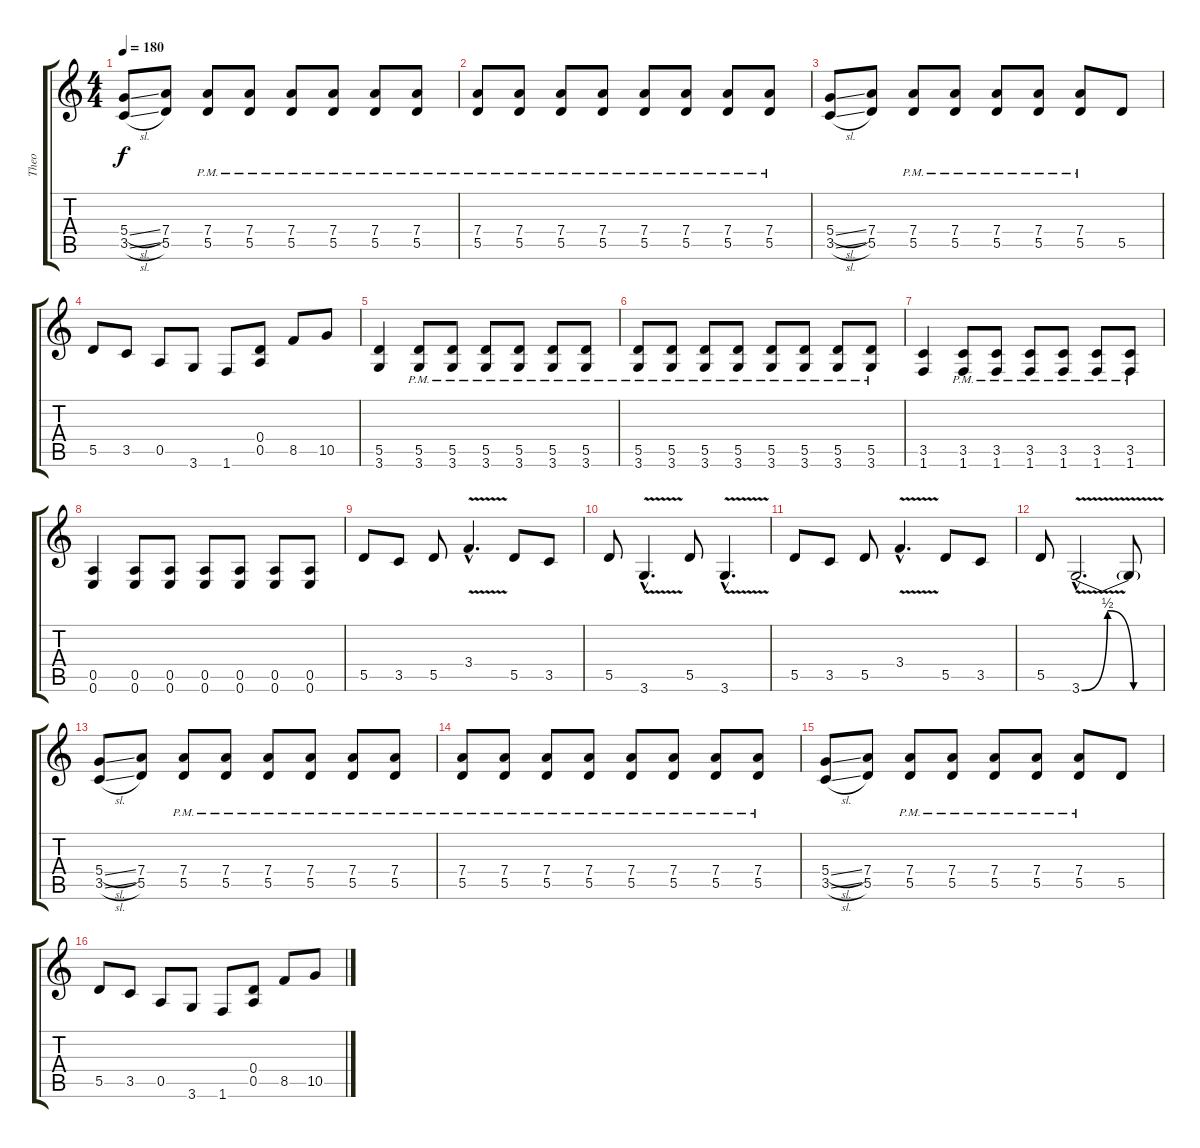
\track ("Theo" "Theo") {instrument overdrivenguitar}
\staff {score tabs}
\tuning (E4 B3 G3 D3 A2 E2) {hide}
\ts (4 4)
\tempo 180
\clef g2
\ks c
(5.4{sl} 3.5{sl}).8{dy f} (7.4 5.5).8 (7.4{pm} 5.5{pm}).8 (7.4{pm} 5.5{pm}).8 (7.4{pm} 5.5{pm}).8 (7.4{pm} 5.5{pm}).8 (7.4{pm} 5.5{pm}).8 (7.4{pm} 5.5{pm}).8 |
(7.4{pm} 5.5{pm}).8 (7.4{pm} 5.5{pm}).8 (7.4{pm} 5.5{pm}).8 (7.4{pm} 5.5{pm}).8 (7.4{pm} 5.5{pm}).8 (7.4{pm} 5.5{pm}).8 (7.4{pm} 5.5{pm}).8 (7.4{pm} 5.5{pm}).8 |
(5.4{sl} 3.5{sl}).8 (7.4 5.5).8 (7.4{pm} 5.5{pm}).8 (7.4{pm} 5.5{pm}).8 (7.4{pm} 5.5{pm}).8 (7.4{pm} 5.5{pm}).8 (7.4{pm} 5.5{pm}).8 5.5.8 |
5.5.8 3.5.8 0.5.8 3.6.8 1.6.8 (0.4 0.5).8 8.5.8 10.5.8 |
(5.5 3.6).4 (5.5{pm} 3.6{pm}).8 (5.5{pm} 3.6{pm}).8 (5.5{pm} 3.6{pm}).8 (5.5{pm} 3.6{pm}).8 (5.5{pm} 3.6{pm}).8 (5.5{pm} 3.6{pm}).8 |
(5.5{pm} 3.6{pm}).8 (5.5{pm} 3.6{pm}).8 (5.5{pm} 3.6{pm}).8 (5.5{pm} 3.6{pm}).8 (5.5{pm} 3.6{pm}).8 (5.5{pm} 3.6{pm}).8 (5.5{pm} 3.6{pm}).8 (5.5{pm} 3.6{pm}).8 |
(3.5 1.6).4 (3.5{pm} 1.6{pm}).8 (3.5{pm} 1.6{pm}).8 (3.5{pm} 1.6{pm}).8 (3.5{pm} 1.6{pm}).8 (3.5{pm} 1.6{pm}).8 (3.5{pm} 1.6{pm}).8 |
(0.5 0.6).4 (0.5 0.6).8 (0.5 0.6).8 (0.5 0.6).8 (0.5 0.6).8 (0.5 0.6).8 (0.5 0.6).8 |
5.5.8 3.5.8 5.5.8 3.4{v hac}.4{d} 5.5.8 3.5.8 |
5.5.8 3.6{v hac}.4{d} 5.5.8 3.6{v hac}.4{d} |
5.5.8 3.5.8 5.5.8 3.4{v hac}.4{d} 5.5.8 3.5.8 |
5.5.8 3.6{be (custom 0 0 19 2 38 0 45 0 60 0) v hac}.2{d} 3.6{t}.8 |
(5.4{sl} 3.5{sl}).8 (7.4 5.5).8 (7.4{pm} 5.5{pm}).8 (7.4{pm} 5.5{pm}).8 (7.4{pm} 5.5{pm}).8 (7.4{pm} 5.5{pm}).8 (7.4{pm} 5.5{pm}).8 (7.4{pm} 5.5{pm}).8 |
(7.4{pm} 5.5{pm}).8 (7.4{pm} 5.5{pm}).8 (7.4{pm} 5.5{pm}).8 (7.4{pm} 5.5{pm}).8 (7.4{pm} 5.5{pm}).8 (7.4{pm} 5.5{pm}).8 (7.4{pm} 5.5{pm}).8 (7.4{pm} 5.5{pm}).8 |
(5.4{sl} 3.5{sl}).8 (7.4 5.5).8 (7.4{pm} 5.5{pm}).8 (7.4{pm} 5.5{pm}).8 (7.4{pm} 5.5{pm}).8 (7.4{pm} 5.5{pm}).8 (7.4{pm} 5.5{pm}).8 5.5.8 |
5.5.8 3.5.8 0.5.8 3.6.8 1.6.8 (0.4 0.5).8 8.5.8 10.5.8
